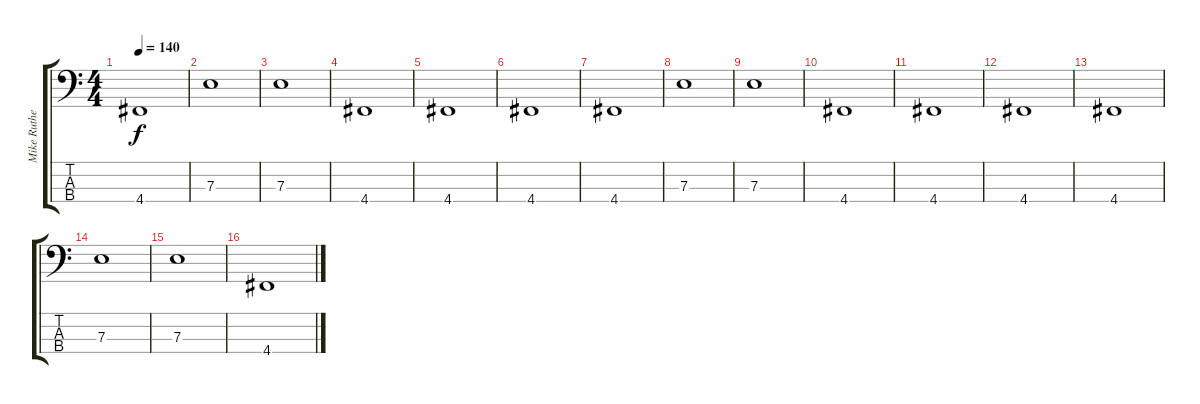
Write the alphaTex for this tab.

\track ("Mike Rutherford (bass)" "Mike Ruthe") {instrument electricbassfinger}
\staff {score tabs}
\tuning (G2 D2 A1 D1) {hide}
\ts (4 4)
\tempo 140
\clef f4
\ks c
4.4.1{dy f} |
7.3.1 |
7.3.1 |
4.4.1 |
4.4.1 |
4.4.1 |
4.4.1 |
7.3.1 |
7.3.1 |
4.4.1 |
4.4.1 |
4.4.1 |
4.4.1 |
7.3.1 |
7.3.1 |
4.4.1
